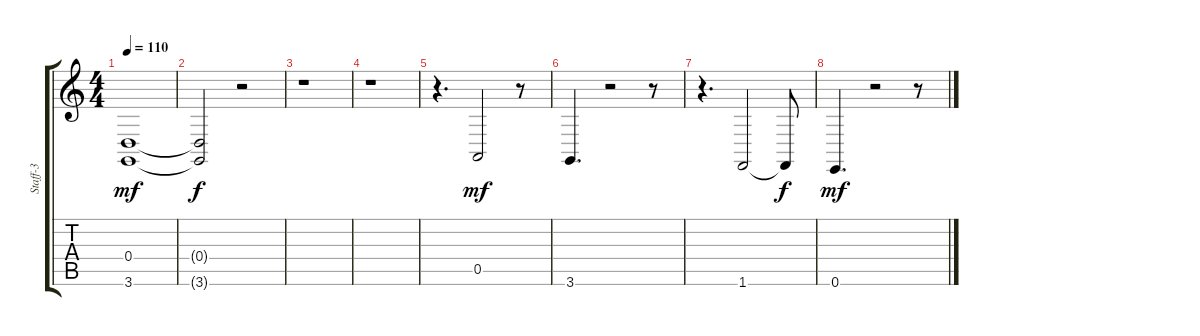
\track ("Staff-3" "Staff-3") {instrument stringensemble1}
\staff {score tabs}
\tuning (E4 B3 G3 D3 A2 E2) {hide}
\ts (4 4)
\tempo 110
\clef g2
\ks c
(0.4 3.6).1{dy mf} |
(0.4{t} 3.6{t}).2{dy f} r.2 |
r.1 |
r.1 |
r.4{d} 0.5.2{dy mf} r.8 |
3.6.4{d} r.2 r.8 |
r.4{d} 1.6.2 1.6{t}.8{dy f} |
0.6.4{d dy mf} r.2 r.8
